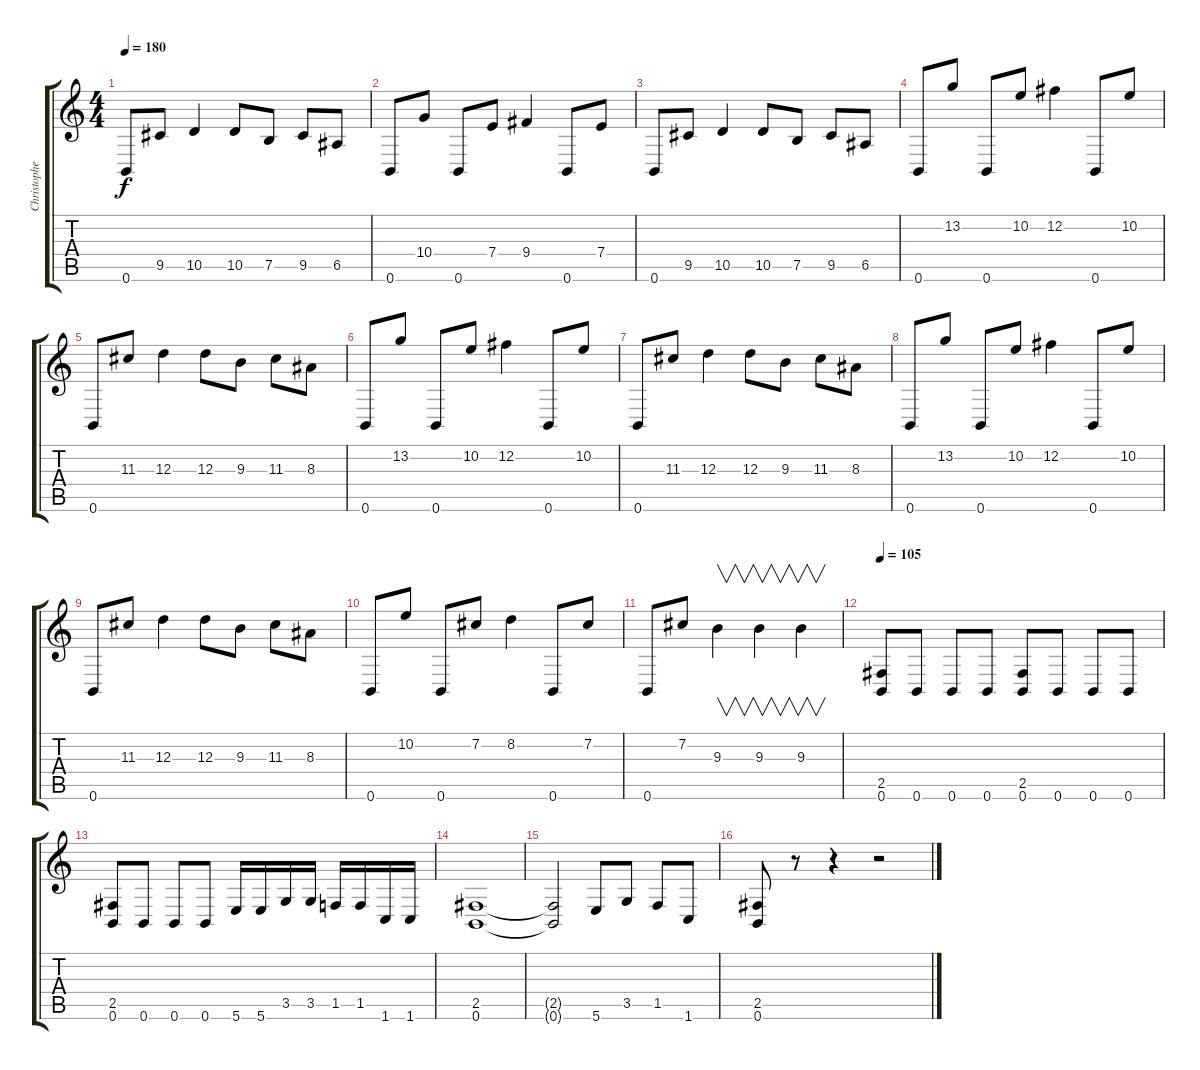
\track ("Christopher Amott" "Christophe") {instrument distortionguitar}
\staff {score tabs}
\tuning (B3 Gb3 D3 A2 E2 B1) {hide}
\ts (4 4)
\tempo 180
\clef g2
\ks c
0.6.8{dy f} 9.5.8 10.5.4 10.5.8 7.5.8 9.5.8 6.5.8 |
0.6.8 10.4.8 0.6.8 7.4.8 9.4.4 0.6.8 7.4.8 |
0.6.8 9.5.8 10.5.4 10.5.8 7.5.8 9.5.8 6.5.8 |
0.6.8 13.2.8 0.6.8 10.2.8 12.2.4 0.6.8 10.2.8 |
0.6.8 11.3.8 12.3.4 12.3.8 9.3.8 11.3.8 8.3.8 |
0.6.8 13.2.8 0.6.8 10.2.8 12.2.4 0.6.8 10.2.8 |
0.6.8 11.3.8 12.3.4 12.3.8 9.3.8 11.3.8 8.3.8 |
0.6.8 13.2.8 0.6.8 10.2.8 12.2.4 0.6.8 10.2.8 |
0.6.8 11.3.8 12.3.4 12.3.8 9.3.8 11.3.8 8.3.8 |
0.6.8 10.2.8 0.6.8 7.2.8 8.2.4 0.6.8 7.2.8 |
0.6.8 7.2.8 9.3.4{v} 9.3.4{v} 9.3.4{v} |
\tempo 105
(2.5 0.6).8 0.6.8 0.6.8 0.6.8 (2.5 0.6).8 0.6.8 0.6.8 0.6.8 |
(2.5 0.6).8 0.6.8 0.6.8 0.6.8 5.6.16 5.6.16 3.5.16 3.5.16 1.5.16 1.5.16 1.6.16 1.6.16 |
(2.5 0.6).1 |
(2.5{t} 0.6{t}).2 5.6.8 3.5.8 1.5.8 1.6.8 |
(2.5 0.6).8 r.8 r.4 r.2
